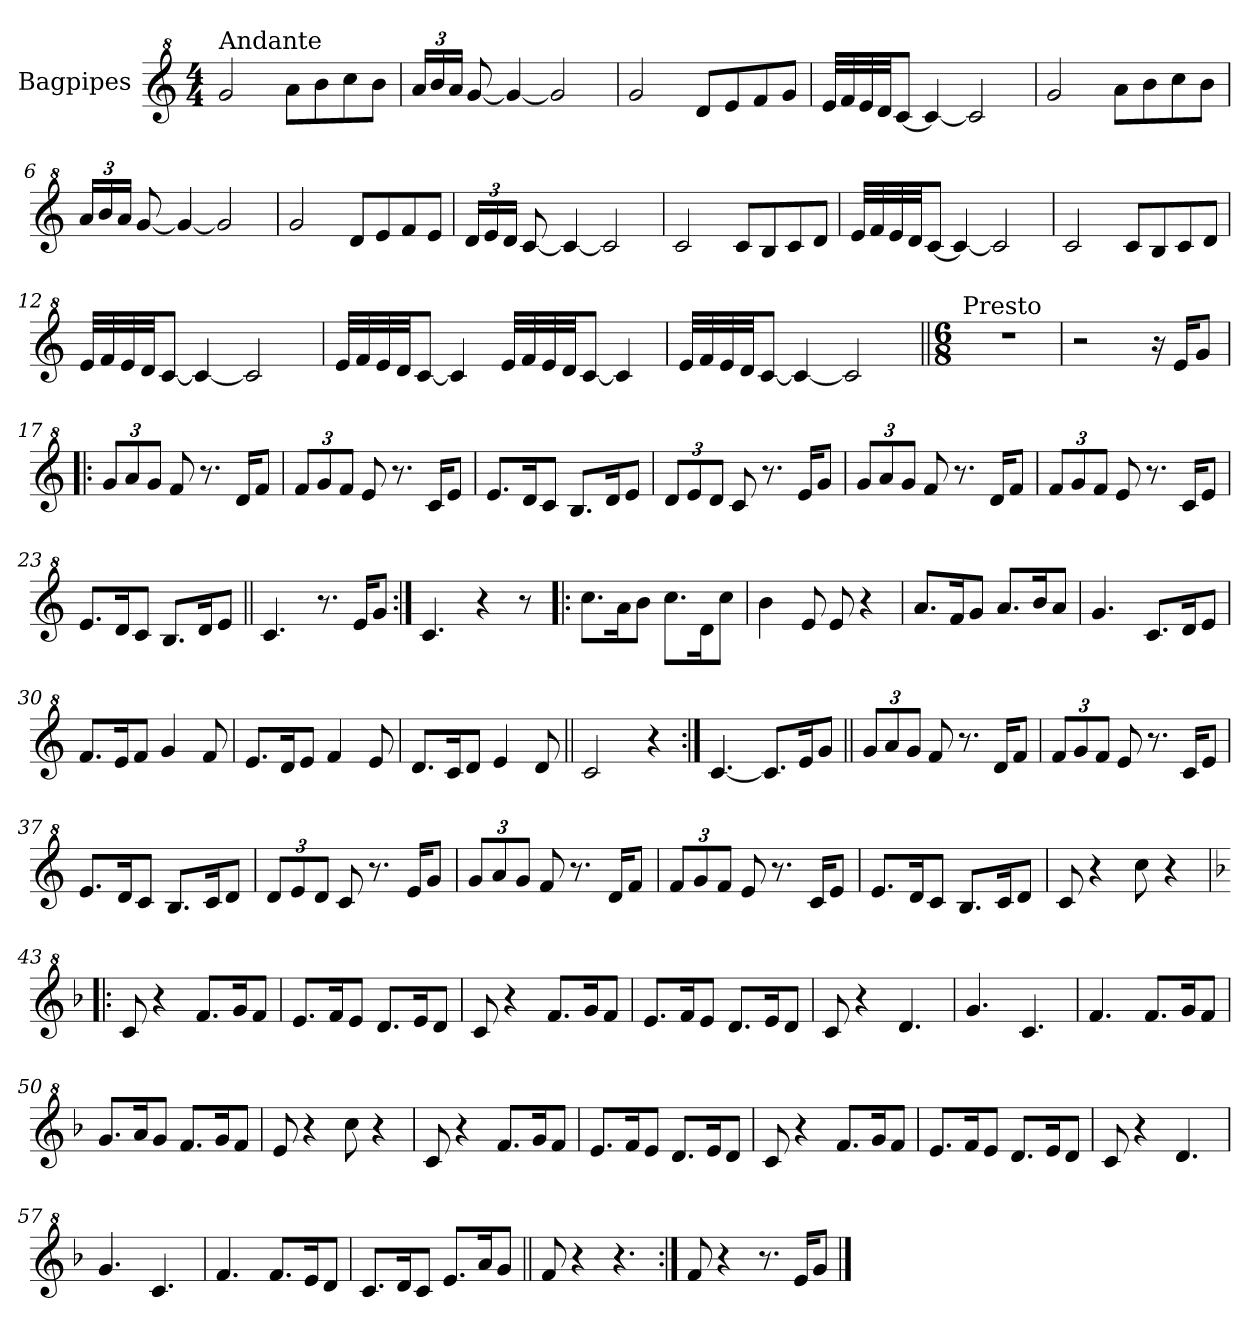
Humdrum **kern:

**kern
*part1
*staff1
*I"Bagpipes
*I'Bag
*clefG^2
*k[]
*C:
*M4/4
=1
!LO:TX:a:t=Andante
2gg/
8aa\L
8bb\
8ccc\
8bb\J
=2
*Xbrackettup
24aa/LL
24bb/
24aa/JJ
[8gg/
4gg/_
2gg/]
=3
2gg/
8dd/L
8ee/
8ff/
8gg/J
=4
32ee/LLL
32ff/
32ee/
32dd/JJ
[8cc/J
4cc/_
2cc/]
=5
2gg/
8aa\L
8bb\
8ccc\
8bb\J
=6
24aa/LL
24bb/
24aa/JJ
[8gg/
4gg/_
2gg/]
=7
2gg/
8dd/L
8ee/
8ff/
8ee/J
!!LO:LB:g=z
=8
24dd/LL
24ee/
24dd/JJ
[8cc/
4cc/_
2cc/]
=9
2cc/
8cc/L
8b/
8cc/
8dd/J
=10
32ee/LLL
32ff/
32ee/
32dd/JJ
[8cc/J
4cc/_
2cc/]
=11
2cc/
8cc/L
8b/
8cc/
8dd/J
=12
32ee/LLL
32ff/
32ee/
32dd/JJ
[8cc/J
4cc/_
2cc/]
=13
32ee/LLL
32ff/
32ee/
32dd/JJ
[8cc/J
4cc/]
32ee/LLL
32ff/
32ee/
32dd/JJ
[8cc/J
4cc/]
!!LO:LB:g=z
=14
32ee/LLL
32ff/
32ee/
32dd/JJ
[8cc/J
4cc/_
2cc/]
=15||
*M6/8
!LO:TX:a:t=Presto
2.r
=16
2r
16r
16ee/KL
8gg/J
=17!|:
12gg/L
12aa/
12gg/J
8ff/
8.r
16dd/KL
8ff/J
=18
12ff/L
12gg/
12ff/J
8ee/
8.r
16cc/KL
8ee/J
=19
8.ee/L
16dd/K
8cc/J
8.b/L
16dd/K
8ee/J
=20
12dd/L
12ee/
12dd/J
8cc/
8.r
16ee/KL
8gg/J
!!LO:LB:g=z
=21
12gg/L
12aa/
12gg/J
8ff/
8.r
16dd/KL
8ff/J
=22
12ff/L
12gg/
12ff/J
8ee/
8.r
16cc/KL
8ee/J
=23
8.ee/L
16dd/K
8cc/J
8.b/L
16dd/K
8ee/J
=24||
4.cc/
8.r
16ee/KL
8gg/J
=25:|!
4.cc/
4r
8r
=26!|:
8.ccc\L
16aa\K
8bb\J
8.ccc\L
16dd\K
8ccc\J
=27
4bb\
8ee/
8ee/
4r
!!LO:LB:g=z
=28
8.aa/L
16ff/K
8gg/J
8.aa/L
16bb/K
8aa/J
=29
4.gg/
8.cc/L
16dd/K
8ee/J
=30
8.ff/L
16ee/K
8ff/J
4gg/
8ff/
=31
8.ee/L
16dd/K
8ee/J
4ff/
8ee/
=32
8.dd/L
16cc/K
8dd/J
4ee/
8dd/
=33||
2cc/
4r
=34:|!
[4.cc/
8.cc/L]
16ee/K
8gg/J
!!LO:LB:g=z
=35||
12gg/L
12aa/
12gg/J
8ff/
8.r
16dd/KL
8ff/J
=36
12ff/L
12gg/
12ff/J
8ee/
8.r
16cc/KL
8ee/J
=37
8.ee/L
16dd/K
8cc/J
8.b/L
16cc/K
8dd/J
=38
12dd/L
12ee/
12dd/J
8cc/
8.r
16ee/KL
8gg/J
=39
12gg/L
12aa/
12gg/J
8ff/
8.r
16dd/KL
8ff/J
=40
12ff/L
12gg/
12ff/J
8ee/
8.r
16cc/KL
8ee/J
!!LO:LB:g=z
=41
8.ee/L
16dd/K
8cc/J
8.b/L
16cc/K
8dd/J
=42
8cc/
4r
8ccc\
4r
=43!|:
*k[b-]
*F:
8cc/
4r
8.ff/L
16gg/K
8ff/J
=44
8.ee/L
16ff/K
8ee/J
8.dd/L
16ee/K
8dd/J
=45
8cc/
4r
8.ff/L
16gg/K
8ff/J
=46
8.ee/L
16ff/K
8ee/J
8.dd/L
16ee/K
8dd/J
=47
8cc/
4r
4.dd/
!!LO:LB:g=z
=48
4.gg/
4.cc/
=49
4.ff/
8.ff/L
16gg/K
8ff/J
=50
8.gg/L
16aa/K
8gg/J
8.ff/L
16gg/K
8ff/J
=51
8ee/
4r
8ccc\
4r
=52
8cc/
4r
8.ff/L
16gg/K
8ff/J
=53
8.ee/L
16ff/K
8ee/J
8.dd/L
16ee/K
8dd/J
=54
8cc/
4r
8.ff/L
16gg/K
8ff/J
!!LO:LB:g=z
=55
8.ee/L
16ff/K
8ee/J
8.dd/L
16ee/K
8dd/J
=56
8cc/
4r
4.dd/
=57
4.gg/
4.cc/
=58
4.ff/
8.ff/L
16ee/K
8dd/J
=59
8.cc/L
16dd/K
8cc/J
8.ee/L
16aa/K
8gg/J
=60||
8ff/
4r
4.r
=61:|!
8ff/
4r
8.r
16ee/KL
8gg/J
==
*-
